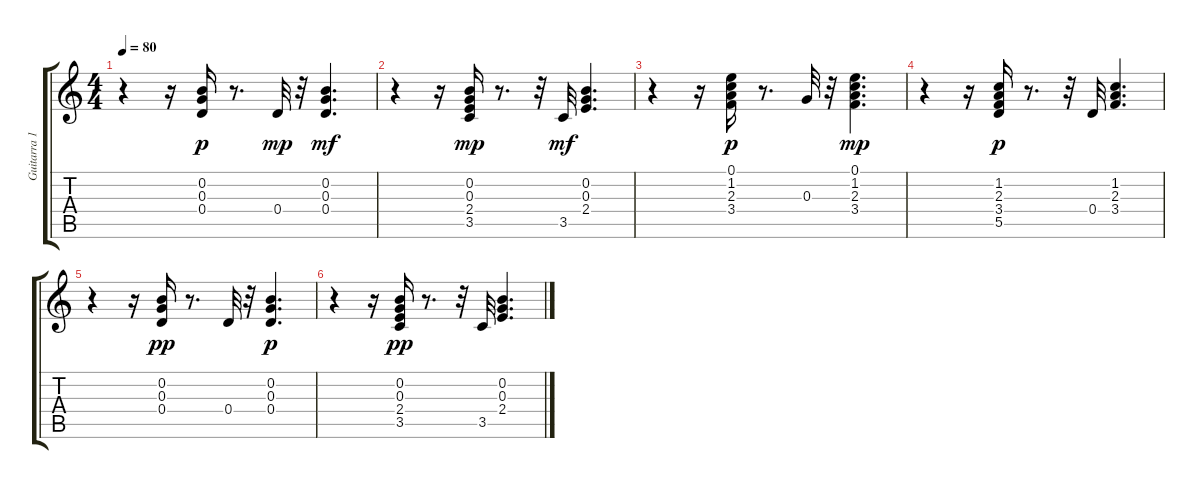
\track ("Guitarra 1" "Guitarra 1") {instrument acousticguitarsteel}
\staff {score tabs}
\tuning (E4 B3 G3 D3 A2 E2) {hide}
\ts (4 4)
\tempo 80
\clef g2
\ks c
r.4{dy mf} r.16 (0.2 0.3 0.4).16{dy p} r.8{d} 0.4.32{dy mp} r.32 (0.2 0.3 0.4).4{d dy mf} |
r.4 r.16 (0.2 0.3 2.4 3.5).16{dy mp} r.8{d} r.32 3.5.32{dy mf} (0.2 0.3 2.4).4{d} |
r.4 r.16 (0.1 1.2 2.3 3.4).16{dy p} r.8{d} 0.3.32 r.32 (0.1 1.2 2.3 3.4).4{d dy mp} |
r.4 r.16 (1.2 2.3 3.4 5.5).16{dy p} r.8{d} r.32 0.4.32 (1.2 2.3 3.4).4{d} |
r.4 r.16 (0.2 0.3 0.4).16{dy pp} r.8{d} 0.4.32 r.32 (0.2 0.3 0.4).4{d dy p} |
r.4 r.16 (0.2 0.3 2.4 3.5).16{dy pp} r.8{d} r.32 3.5.32 (0.2 0.3 2.4).4{d}
